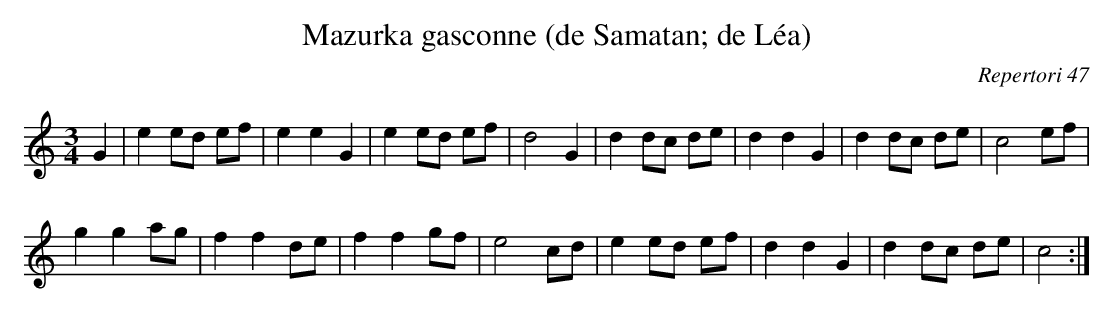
X:1
T:Mazurka gasconne (de Samatan; de Léa)
C:Repertori 47
M:3/4
L:1/4
K:C
G|ee/2d/2 e/2f/2|eeG|e e/2d/2 e/2f/2|d2G|d d/2c/2 d/2e/2|\
ddG|d d/2c/2 d/2e/2|c2e/2f/2|
gga/2g/2|ffd/2e/2|ffg/2f/2|\
e2c/2d/2|ee/2d/2 e/2f/2|ddG|dd/2c/2 d/2e/2|c2:|
